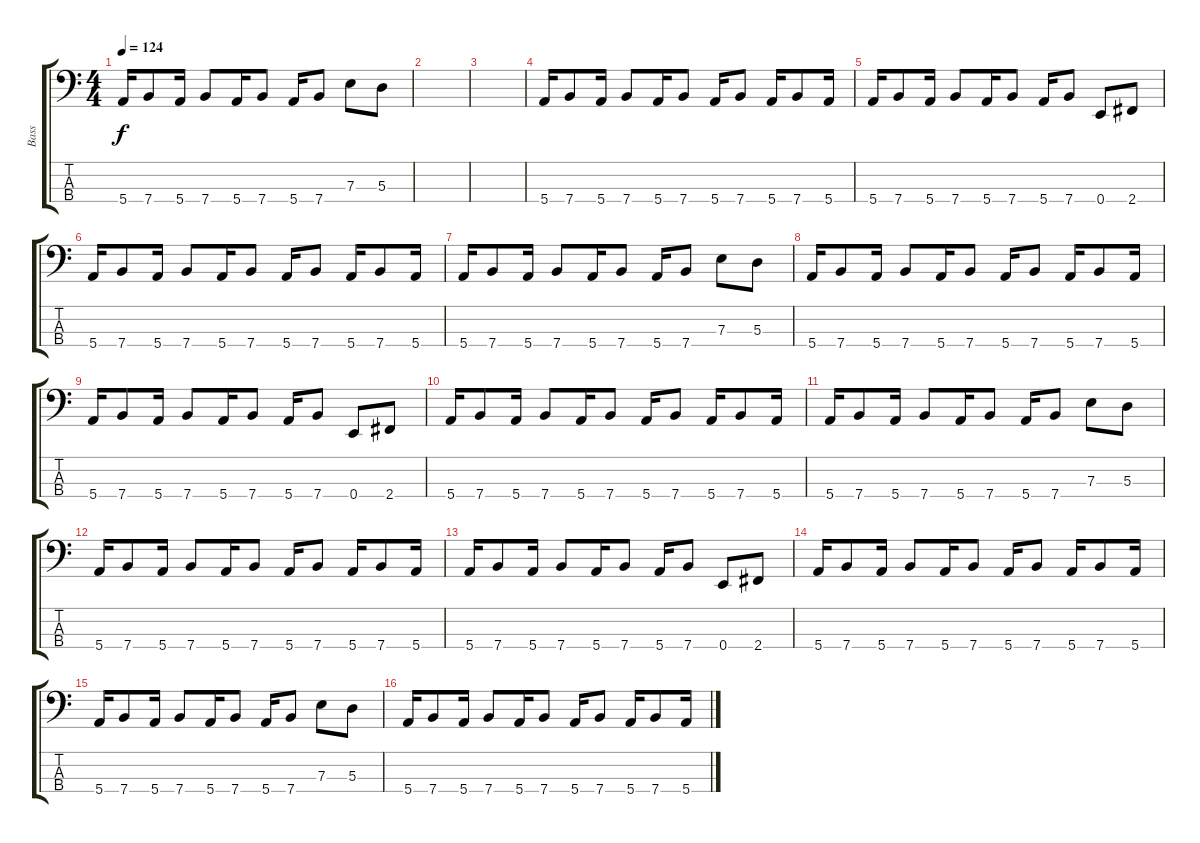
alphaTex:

\track ("Bass" "Bass") {instrument electricbasspick}
\staff {score tabs}
\tuning (G2 D2 A1 E1) {hide}
\ts (4 4)
\tempo 124
\clef f4
\ks c
5.4.16{dy f} 7.4.8 5.4.16 7.4.8 5.4.16 7.4.8 5.4.16 7.4.8 7.3.8 5.3.8 |
|
|
5.4.16 7.4.8 5.4.16 7.4.8 5.4.16 7.4.8 5.4.16 7.4.8 5.4.16 7.4.8 5.4.16 |
5.4.16 7.4.8 5.4.16 7.4.8 5.4.16 7.4.8 5.4.16 7.4.8 0.4.8 2.4.8 |
5.4.16 7.4.8 5.4.16 7.4.8 5.4.16 7.4.8 5.4.16 7.4.8 5.4.16 7.4.8 5.4.16 |
5.4.16 7.4.8 5.4.16 7.4.8 5.4.16 7.4.8 5.4.16 7.4.8 7.3.8 5.3.8 |
5.4.16 7.4.8 5.4.16 7.4.8 5.4.16 7.4.8 5.4.16 7.4.8 5.4.16 7.4.8 5.4.16 |
5.4.16 7.4.8 5.4.16 7.4.8 5.4.16 7.4.8 5.4.16 7.4.8 0.4.8 2.4.8 |
5.4.16 7.4.8 5.4.16 7.4.8 5.4.16 7.4.8 5.4.16 7.4.8 5.4.16 7.4.8 5.4.16 |
5.4.16 7.4.8 5.4.16 7.4.8 5.4.16 7.4.8 5.4.16 7.4.8 7.3.8 5.3.8 |
5.4.16 7.4.8 5.4.16 7.4.8 5.4.16 7.4.8 5.4.16 7.4.8 5.4.16 7.4.8 5.4.16 |
5.4.16 7.4.8 5.4.16 7.4.8 5.4.16 7.4.8 5.4.16 7.4.8 0.4.8 2.4.8 |
5.4.16 7.4.8 5.4.16 7.4.8 5.4.16 7.4.8 5.4.16 7.4.8 5.4.16 7.4.8 5.4.16 |
5.4.16 7.4.8 5.4.16 7.4.8 5.4.16 7.4.8 5.4.16 7.4.8 7.3.8 5.3.8 |
5.4.16 7.4.8 5.4.16 7.4.8 5.4.16 7.4.8 5.4.16 7.4.8 5.4.16 7.4.8 5.4.16
